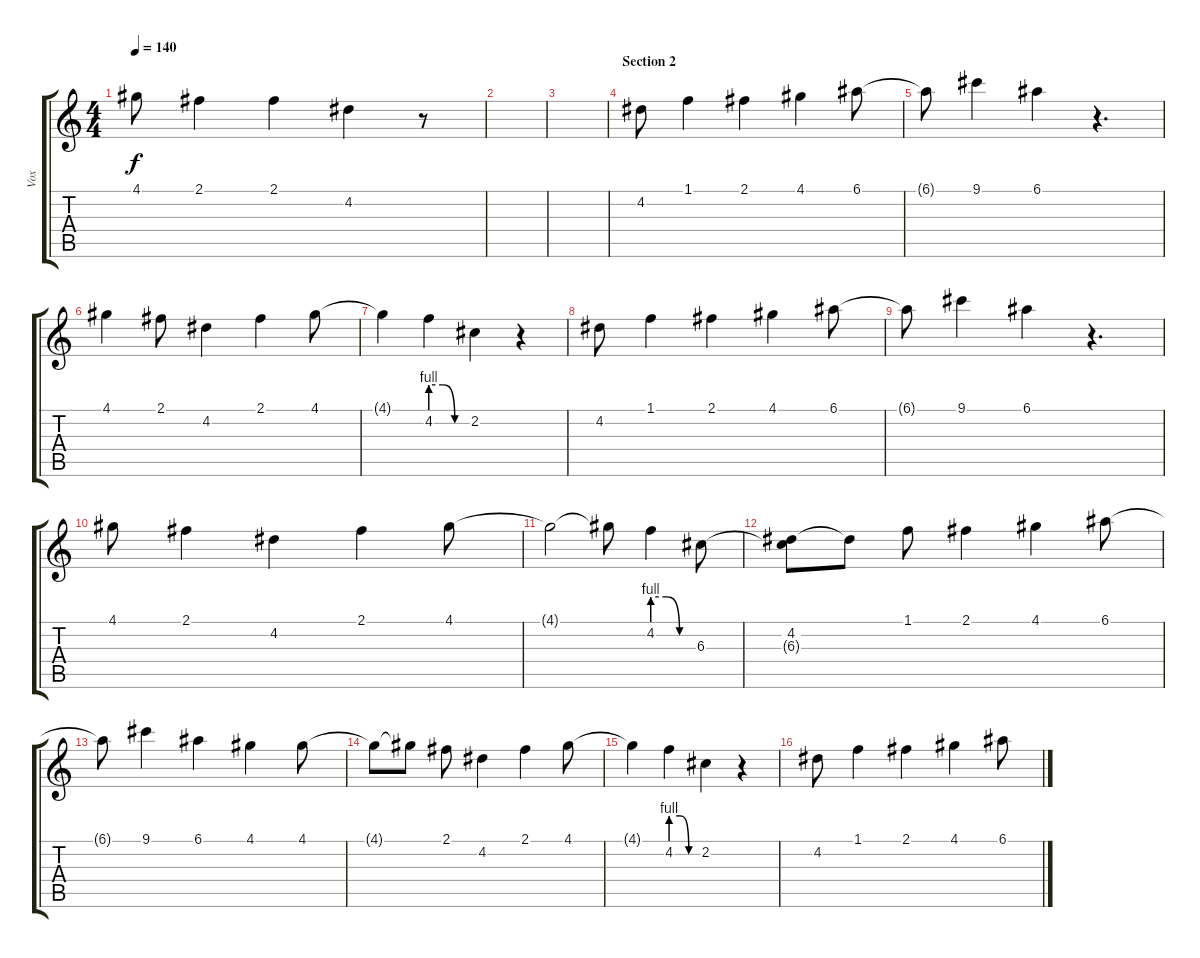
\track ("Vox" "Vox") {instrument distortionguitar}
\staff {score tabs}
\tuning (E4 B3 G3 D3 A2 E2) {hide}
\ts (4 4)
\tempo 140
\clef g2
\ks c
4.1.8{dy f} 2.1.4 2.1.4 4.2.4 r.8 |
|
|
\section ("" "Section 2")
4.2.8{volume 15 instrument acousticguitarnylon} 1.1.4 2.1.4 4.1.4 6.1.8 |
6.1{t}.8 9.1.4 6.1.4 r.4{d} |
4.1.4 2.1.8 4.2.4 2.1.4 4.1.8 |
4.1{t}.4 4.2{be (custom 0 4 20 4 40 0 60 0)}.4 2.2.4 r.4 |
4.2.8 1.1.4 2.1.4 4.1.4 6.1.8 |
6.1{t}.8 9.1.4 6.1.4 r.4{d} |
4.1.8 2.1.4 4.2.4 2.1.4 4.1.8 |
4.1{t}.2 4.1{t}.8 4.2{be (custom 0 4 20 4 40 0 60 0)}.4 6.3.8 |
(4.2 6.3{t}).8 4.2{t}.8 1.1.8 2.1.4 4.1.4 6.1.8 |
6.1{t}.8 9.1.4 6.1.4 4.1.4 4.1.8 |
4.1{t}.8 4.1{t}.8 2.1.8 4.2.4 2.1.4 4.1.8 |
4.1{t}.4 4.2{be (custom 0 4 20 4 40 0 60 0)}.4 2.2.4 r.4 |
4.2.8 1.1.4 2.1.4 4.1.4 6.1.8
